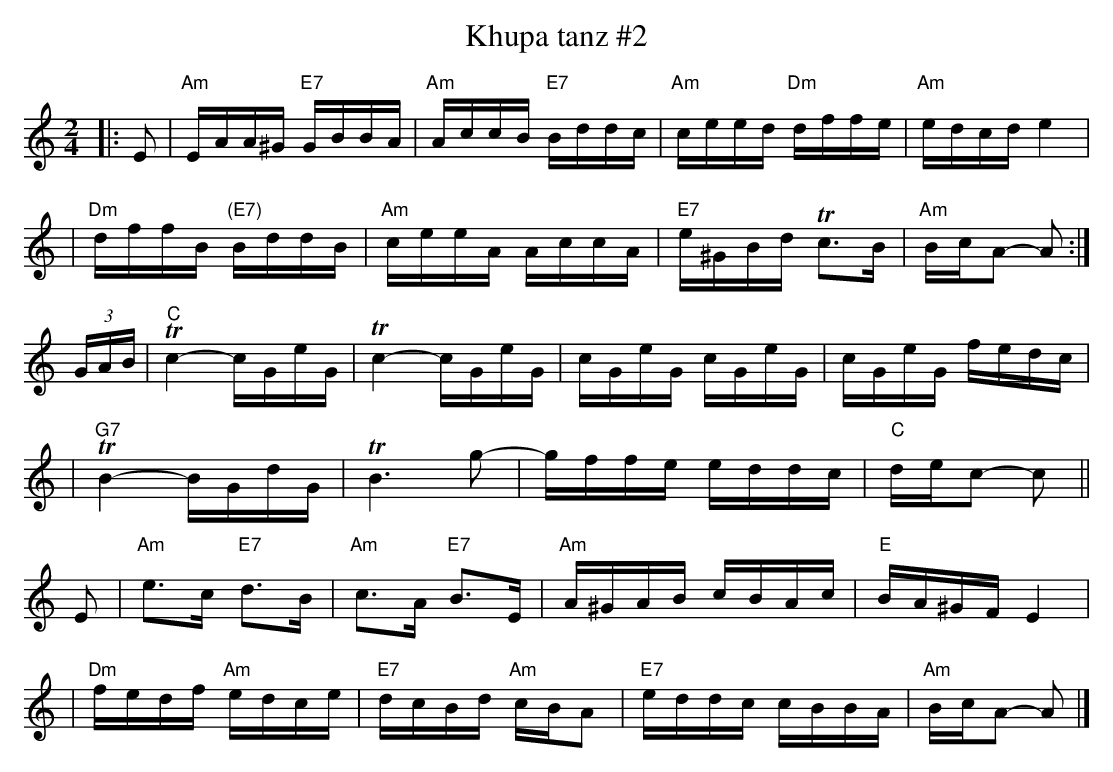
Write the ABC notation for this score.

X:1
T: Khupa tanz #2
M: 2/4
L: 1/16
K: Am
|: E2 \
| "Am"EAA^G "E7"GBBA | "Am"AccB "E7"Bddc | "Am"ceed "Dm"dffe | "Am"edcd e4 |
| "Dm"dffB "(E7)"BddB | "Am"ceeA AccA | "E7"e^GBd Tc3B | "Am"BcA2- A2 :|
   (3GAB \
| "C"Tc4- cGeG | Tc4- cGeG | cGeG cGeG | cGeG fedc |
| "G7"TB4- BGdG | TB6 g2- | gffe eddc | "C"dec2- c2 ||
   E2 \
| "Am"e3c "E7"d3B | "Am"c3A "E7"B3E | "Am"A^GAB cBAc | "E"BA^GF E4 |
| "Dm"fedf "Am"edce | "E7"dcBd "Am"cBA2 | "E7"eddc cBBA | "Am"BcA2- A2 |]
